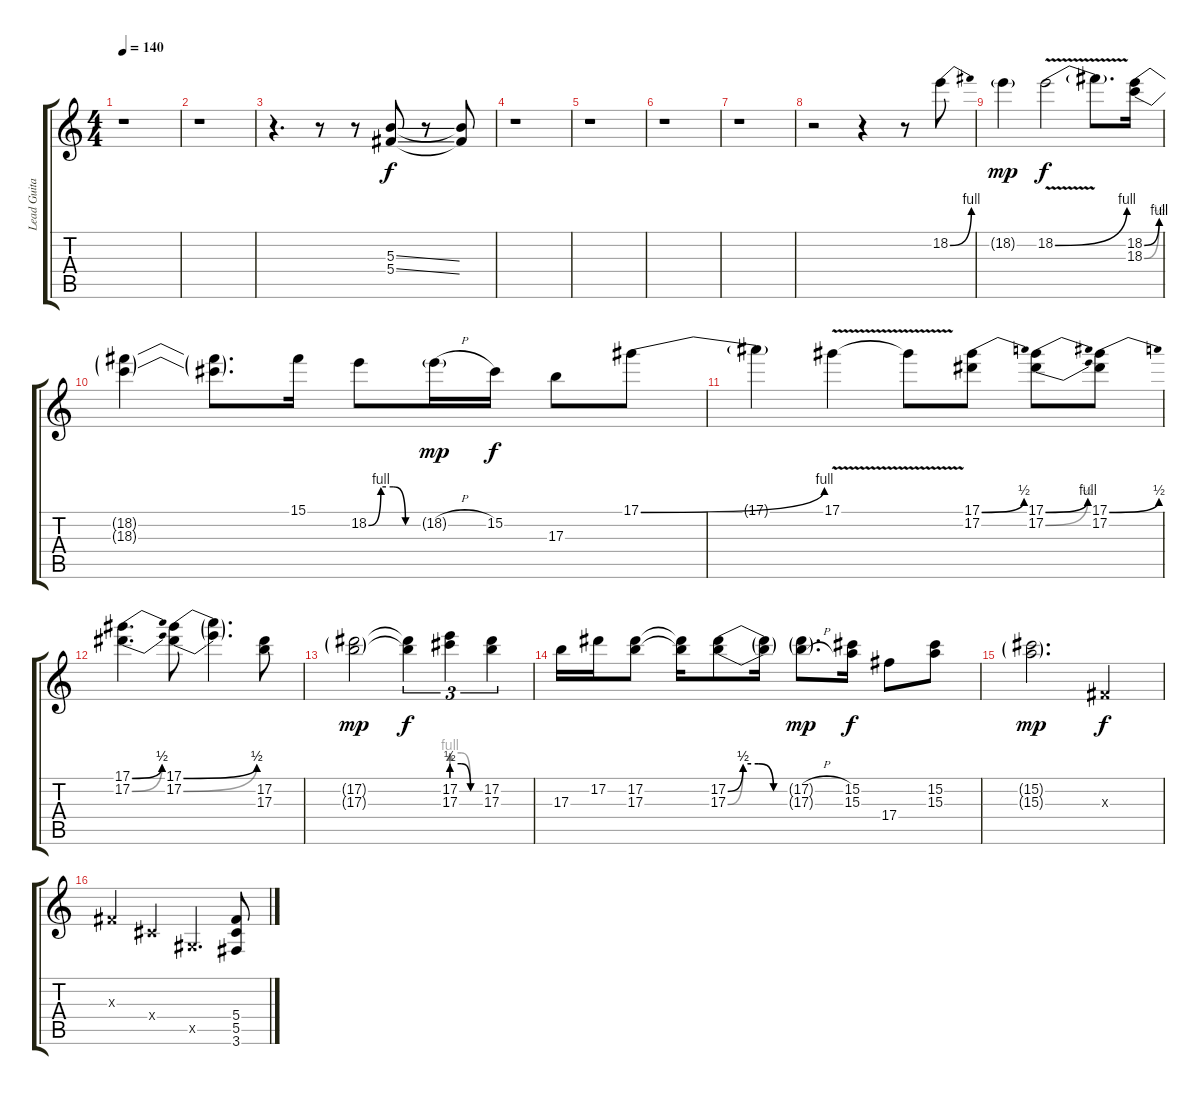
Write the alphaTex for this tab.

\track ("Lead Guitar: Slash" "Lead Guita") {instrument distortionguitar}
\staff {score tabs}
\tuning (Eb4 Bb3 Gb3 Db3 Ab2 Eb2) {hide}
\ts (4 4)
\tempo 140
\clef g2
\ks c
r.1{dy f instrument distortionguitar} |
r.1 |
r.4{d} r.8 r.8 (5.3{ss} 5.4{ss}).8 r.8 (5.3{t} 5.4{t}).8 |
r.1 |
r.1 |
r.1 |
r.1 |
r.2 r.4 r.8 18.2{be (bend 0 0 60 4)}.8 |
18.2{g}.4{dy mp} 18.2{be (bend 0 0 60 4) v}.2{dy f} 18.2{t}.8{d} (18.2{be (bend 0 0 60 4)} 18.3{be (bend 0 0 60 2)}).16 |
(18.2{t} 18.3{t}).4 (18.2{t} 18.3{t}).8{d} 15.1.16 18.2{be (custom 0 0 15 4 30 4 45 0 60 0)}.8 18.2{h g}.16{dy mp} 15.2.16{dy f} 17.3.8 17.1{be (bend 0 0 60 4)}.8 |
17.1{t}.4 17.1{v}.4 17.1{t}.8 (17.1{be (bend 0 0 60 2)} 17.2).8 (17.1{be (bend 0 0 60 4)} 17.2{be (bend 0 0 60 2)}).8 (17.1{be (bend 0 0 60 2)} 17.2).8 |
(17.1{be (bend 0 0 60 2)} 17.2{be (bend 0 0 60 2)}).4{d} (17.1{be (bend 0 0 60 2)} 17.2{be (bend 0 0 60 2)}).8 (17.1{t} 17.2{t}).4{d} (17.2 17.3).8 |
(17.2{g} 17.3{g}).2{dy mp} (17.2{t} 17.3{t}).4{tu (3 2) dy f} (17.2{be (custom 0 2 20 2 40 0 60 0)} 17.3{be (custom 0 4 20 4 40 0 60 0)}).4{tu (3 2)} (17.2 17.3).4{tu (3 2)} |
17.3.16 17.2.16 (17.2 17.3).8 (17.2{t} 17.3{t}).16 (17.2{be (custom 0 0 15 2 30 2 45 0 60 0)} 17.3{be (custom 0 0 15 2 30 2 45 0 60 0)}).8 (17.2{t} 17.3{t}).16 (17.2{h g} 17.3{h g}).8{d dy mp} (15.2 15.3).16{dy f} 17.4.8 (15.2 15.3).8 |
(15.2{g} 15.3{g}).2{d dy mp} 0.3{x}.4{dy f} |
0.3{x}.4 0.4{x}.4 0.5{x}.4{d} (5.4 5.5 3.6).8
